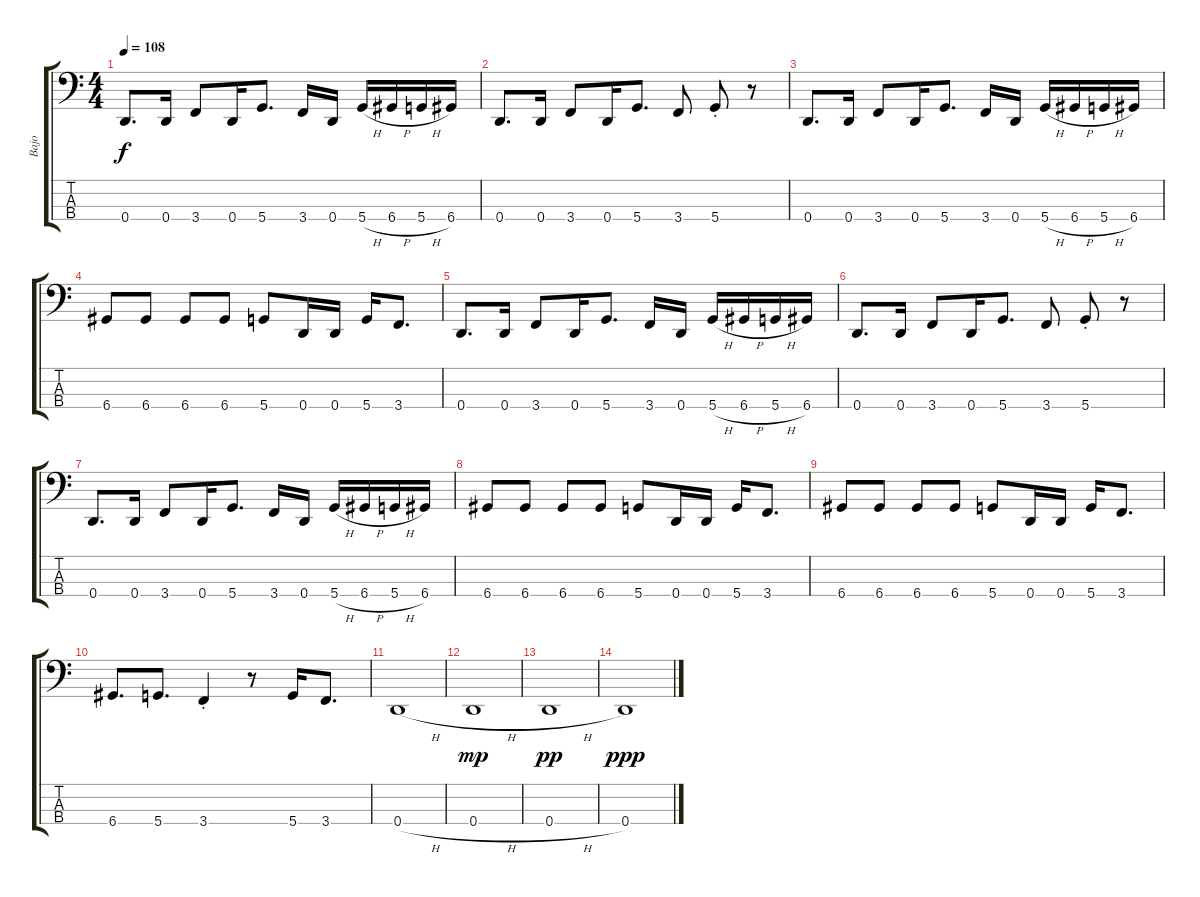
\track ("Bajo" "Bajo") {instrument electricbassfinger}
\staff {score tabs}
\tuning (G2 D2 A1 D1) {hide}
\ts (4 4)
\section ("" "")
\tempo 108
\clef f4
\ks c
0.4.8{d dy f} 0.4.16 3.4.8 0.4.16 5.4.8{d} 3.4.16 0.4.16 5.4{h}.16 6.4{h}.16 5.4{h}.16 6.4.16 |
0.4.8{d} 0.4.16 3.4.8 0.4.16 5.4.8{d} 3.4.8 5.4{st}.8 r.8 |
0.4.8{d} 0.4.16 3.4.8 0.4.16 5.4.8{d} 3.4.16 0.4.16 5.4{h}.16 6.4{h}.16 5.4{h}.16 6.4.16 |
6.4.8 6.4.8 6.4.8 6.4.8 5.4.8 0.4.16 0.4.16 5.4.16 3.4.8{d} |
0.4.8{d} 0.4.16 3.4.8 0.4.16 5.4.8{d} 3.4.16 0.4.16 5.4{h}.16 6.4{h}.16 5.4{h}.16 6.4.16 |
0.4.8{d} 0.4.16 3.4.8 0.4.16 5.4.8{d} 3.4.8 5.4{st}.8 r.8 |
0.4.8{d} 0.4.16 3.4.8 0.4.16 5.4.8{d} 3.4.16 0.4.16 5.4{h}.16 6.4{h}.16 5.4{h}.16 6.4.16 |
6.4.8 6.4.8 6.4.8 6.4.8 5.4.8 0.4.16 0.4.16 5.4.16 3.4.8{d} |
6.4.8 6.4.8 6.4.8 6.4.8 5.4.8 0.4.16 0.4.16 5.4.16 3.4.8{d} |
6.4.8{d} 5.4.8{d} 3.4{st}.4 r.8 5.4.16 3.4.8{d} |
0.4{h}.1 |
0.4{h}.1{dy mp} |
0.4{h}.1{dy pp} |
0.4.1{dy ppp}
